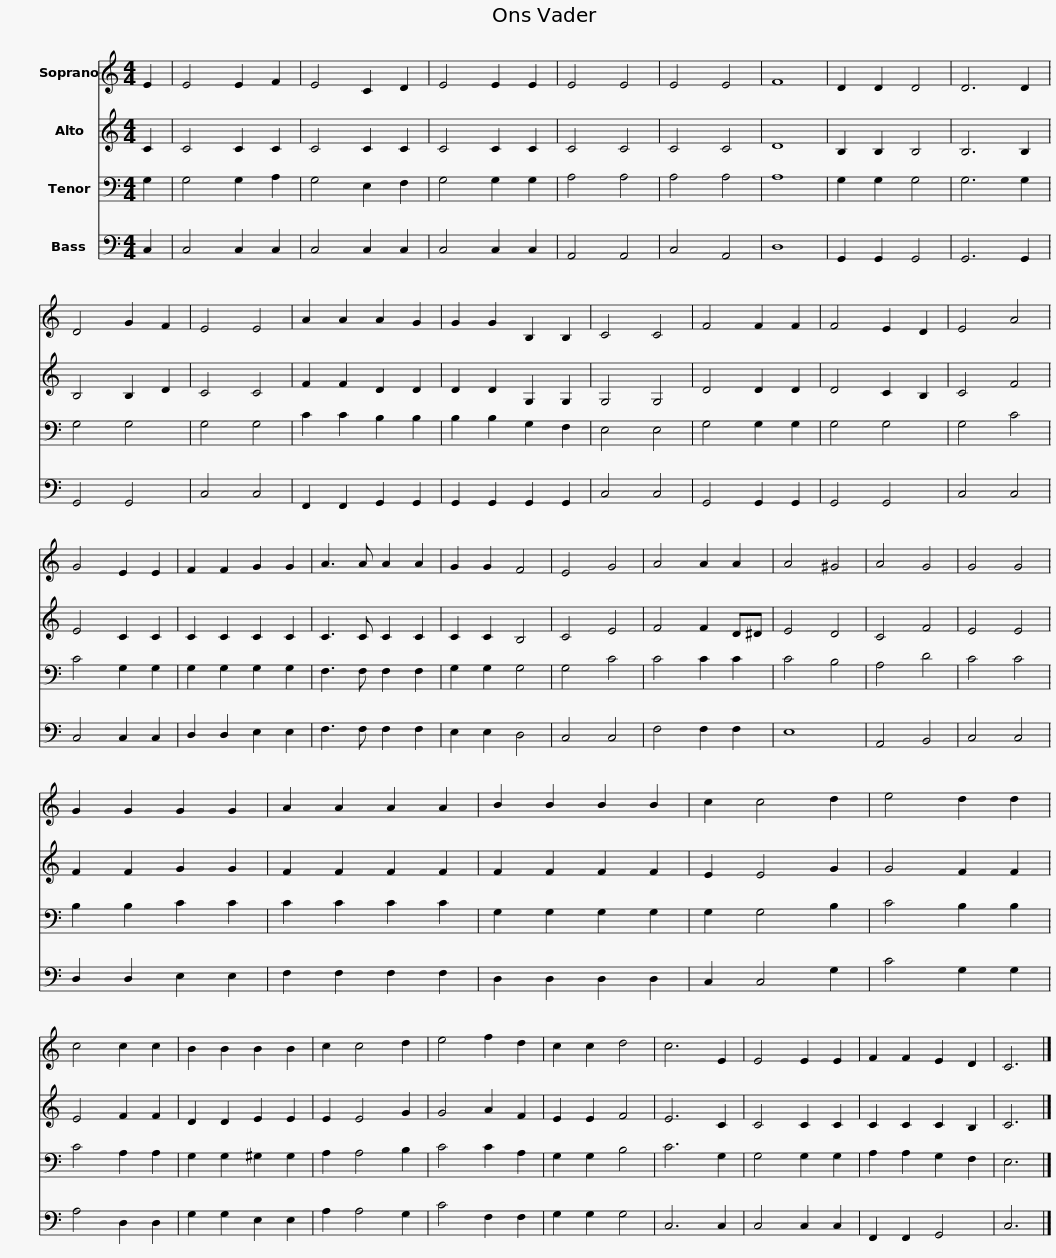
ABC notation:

X:1
%%score 1 2 3 4
L:1/8
M:4/4
I:linebreak $
K:C
V:1 treble
V:2 treble
V:3 bass
V:4 bass
V:1
 E2 | E4 E2 F2 | E4 C2 D2 | E4 E2 E2 | E4 E4 | %5
 E4 E4 | F8 | D2 D2 D4 | D6 D2 | D4 G2 F2 | %10
 E4 E4 |$ A2 A2 A2 G2 | G2 G2 B,2 B,2 | C4 C4 | F4 F2 F2 | %15
 F4 E2 D2 | E4 A4 | G4 E2 E2 | F2 F2 G2 G2 | A3 A A2 A2 | %20
 G2 G2 F4 |$ E4 G4 | A4 A2 A2 | A4 ^G4 | A4 G4 | %25
 G4 G4 | G2 G2 G2 G2 | A2 A2 A2 A2 | B2 B2 B2 B2 | c2 c4 d2 | %30
 e4 d2 d2 |$ c4 c2 c2 | B2 B2 B2 B2 | c2 c4 d2 | e4 f2 d2 | %35
 c2 c2 d4 | c6 E2 | E4 E2 E2 | F2 F2 E2 D2 | C6 |] %40
V:2
 C2 | C4 C2 C2 | C4 C2 C2 | C4 C2 C2 | C4 C4 | %5
 C4 C4 | D8 | B,2 B,2 B,4 | B,6 B,2 | B,4 B,2 D2 | %10
 C4 C4 |$ F2 F2 D2 D2 | D2 D2 G,2 G,2 | G,4 G,4 | D4 D2 D2 | %15
 D4 C2 B,2 | C4 F4 | E4 C2 C2 | C2 C2 C2 C2 | C3 C C2 C2 | %20
 C2 C2 B,4 |$ C4 E4 | F4 F2 D^D | E4 D4 | C4 F4 | %25
 E4 E4 | F2 F2 G2 G2 | F2 F2 F2 F2 | F2 F2 F2 F2 | E2 E4 G2 | %30
 G4 F2 F2 |$ E4 F2 F2 | D2 D2 E2 E2 | E2 E4 G2 | G4 A2 F2 | %35
 E2 E2 F4 | E6 C2 | C4 C2 C2 | C2 C2 C2 B,2 | C6 |] %40
V:3
 G,2 | G,4 G,2 A,2 | G,4 E,2 F,2 | G,4 G,2 G,2 | A,4 A,4 | %5
 A,4 A,4 | A,8 | G,2 G,2 G,4 | G,6 G,2 | G,4 G,4 | %10
 G,4 G,4 |$ C2 C2 B,2 B,2 | B,2 B,2 G,2 F,2 | E,4 E,4 | G,4 G,2 G,2 | %15
 G,4 G,4 | G,4 C4 | C4 G,2 G,2 | G,2 G,2 G,2 G,2 | F,3 F, F,2 F,2 | %20
 G,2 G,2 G,4 |$ G,4 C4 | C4 C2 C2 | C4 B,4 | A,4 D4 | %25
 C4 C4 | B,2 B,2 C2 C2 | C2 C2 C2 C2 | G,2 G,2 G,2 G,2 | G,2 G,4 B,2 | %30
 C4 B,2 B,2 |$ C4 A,2 A,2 | G,2 G,2 ^G,2 G,2 | A,2 A,4 B,2 | C4 C2 A,2 | %35
 G,2 G,2 B,4 | C6 G,2 | G,4 G,2 G,2 | A,2 A,2 G,2 F,2 | E,6 |] %40
V:4
 C,2 | C,4 C,2 C,2 | C,4 C,2 C,2 | C,4 C,2 C,2 | A,,4 A,,4 | %5
 C,4 A,,4 | D,8 | G,,2 G,,2 G,,4 | G,,6 G,,2 | G,,4 G,,4 | %10
 C,4 C,4 |$ F,,2 F,,2 G,,2 G,,2 | G,,2 G,,2 G,,2 G,,2 | C,4 C,4 | G,,4 G,,2 G,,2 | %15
 G,,4 G,,4 | C,4 C,4 | C,4 C,2 C,2 | D,2 D,2 E,2 E,2 | F,3 F, F,2 F,2 | %20
 E,2 E,2 D,4 |$ C,4 C,4 | F,4 F,2 F,2 | E,8 | A,,4 B,,4 | %25
 C,4 C,4 | D,2 D,2 E,2 E,2 | F,2 F,2 F,2 F,2 | D,2 D,2 D,2 D,2 | C,2 C,4 G,2 | %30
 C4 G,2 G,2 |$ A,4 D,2 D,2 | G,2 G,2 E,2 E,2 | A,2 A,4 G,2 | C4 F,2 F,2 | %35
 G,2 G,2 G,4 | C,6 C,2 | C,4 C,2 C,2 | F,,2 F,,2 G,,4 | C,6 |] %40
